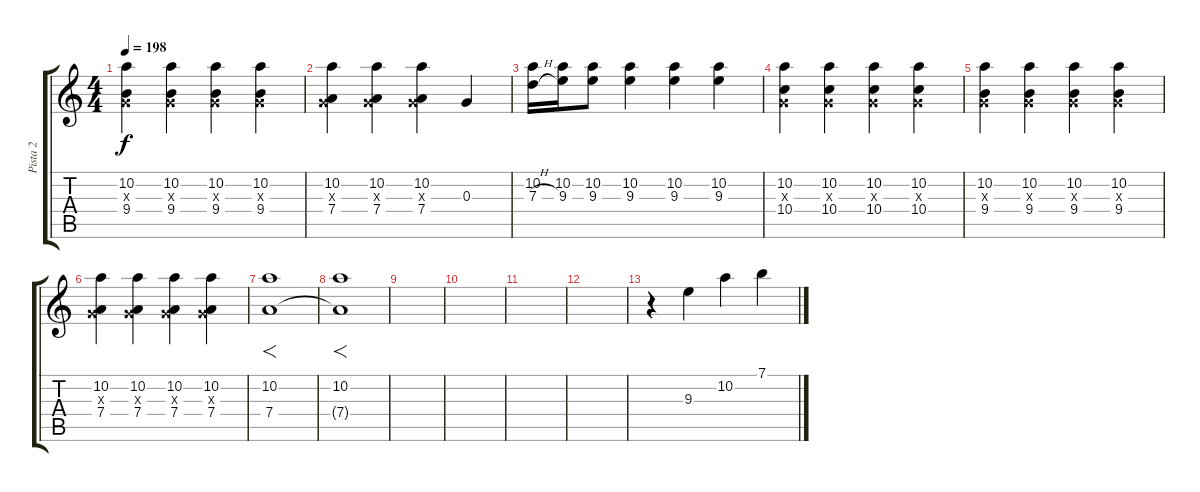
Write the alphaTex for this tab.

\track ("Pista 2" "Pista 2") {instrument overdrivenguitar}
\staff {score tabs}
\tuning (E4 B3 G3 D3 A2 E2) {hide}
\ts (4 4)
\tempo 198
\clef g2
\ks c
(10.2 0.3{x} 9.4).4{dy f} (10.2 0.3{x} 9.4).4 (10.2 0.3{x} 9.4).4 (10.2 0.3{x} 9.4).4 |
(10.2 0.3{x} 7.4).4 (10.2 0.3{x} 7.4).4 (10.2 0.3{x} 7.4).4 0.3.4 |
(10.2 7.3{h}).16 (10.2 9.3).16 (10.2 9.3).8 (10.2 9.3).4 (10.2 9.3).4 (10.2 9.3).4 |
(10.2 0.3{x} 10.4).4 (10.2 0.3{x} 10.4).4 (10.2 0.3{x} 10.4).4 (10.2 0.3{x} 10.4).4 |
(10.2 0.3{x} 9.4).4 (10.2 0.3{x} 9.4).4 (10.2 0.3{x} 9.4).4 (10.2 0.3{x} 9.4).4 |
(10.2 0.3{x} 7.4).4 (10.2 0.3{x} 7.4).4 (10.2 0.3{x} 7.4).4 (10.2 0.3{x} 7.4).4 |
(10.2 7.4).1{f} |
(10.2 7.4{t}).1{f} |
|
|
|
|
r.4 9.3.4 10.2.4 7.1.4
